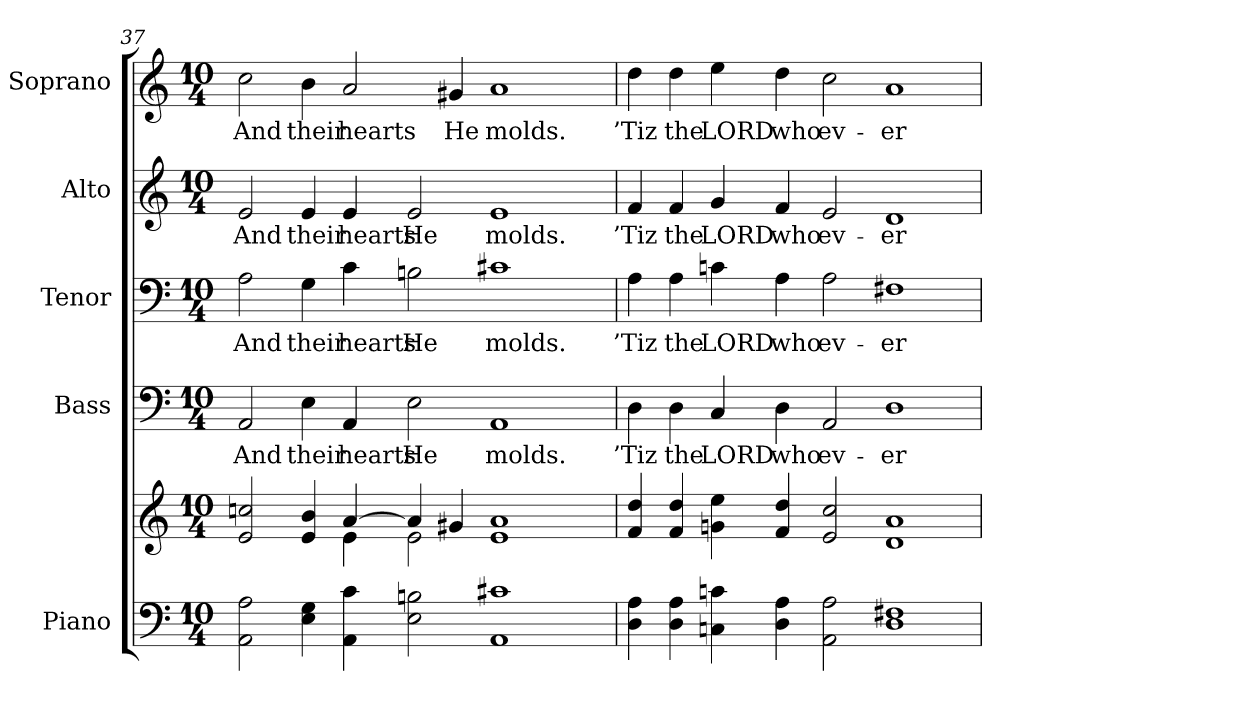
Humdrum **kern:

**kern	**kern	**kern	**text	**kern	**text	**kern	**text	**kern	**text
*part5	*part5	*part4	*part4	*part3	*part3	*part2	*part2	*part1	*part1
*staff6	*staff5	*staff4	*staff4	*staff3	*staff3	*staff2	*staff2	*staff1	*staff1
*I"Piano	*	*I"Bass	*	*I"Tenor	*	*I"Alto	*	*I"Soprano	*
*I'Pno.	*	*I'B.	*	*I'T.	*	*I'A.	*	*I'S.	*
!!LO:PB:g=z
*clefF4	*clefG2	*clefF4	*	*clefF4	*	*clefG2	*	*clefG2	*
*k[]	*k[]	*k[]	*	*k[]	*	*k[]	*	*k[]	*
*C:	*C:	*C:	*	*C:	*	*C:	*	*C:	*
*M10/4	*M10/4	*M10/4	*	*M10/4	*	*M10/4	*	*M10/4	*
=37	=37	=37	=37	=37	=37	=37	=37	=37	=37
*	*^	*	*	*	*	*	*	*	*
!	!	!	!	!LO:LY:b:color=#000000	!	!	!	!	!	!
!	!	!	!	!	!	!LO:LY:b:color=#000000	!	!	!	!
!	!	!	!	!	!	!	!	!LO:LY:b:color=#000000	!	!
!	!	!	!	!	!	!	!	!	!	!LO:LY:b:color=#000000
2AAi\ 2Ai	2ei/ 2ccni	2ryy	2AAi/	And	2Ai\	And	2ei/	And	2cci\	And
!	!	!	!	!LO:LY:b:color=#000000	!	!	!	!	!	!
!	!	!	!	!	!	!LO:LY:b:color=#000000	!	!	!	!
!	!	!	!	!	!	!	!	!LO:LY:b:color=#000000	!	!
!	!	!	!	!	!	!	!	!	!	!LO:LY:b:color=#000000
4Ei\ 4Gi	4ei/ 4bi	4ryy	4Ei\	their	4Gi\	their	4ei/	their	4bi\	their
!	!	!	!	!LO:LY:b:color=#000000	!	!	!	!	!	!
!	!	!	!	!	!	!LO:LY:b:color=#000000	!	!	!	!
!	!	!	!	!	!	!	!	!LO:LY:b:color=#000000	!	!
!	!	!	!	!	!	!	!	!	!	!LO:LY:b:color=#000000
4AAi\ 4ci	[>4ai/	4ei\	4AAi/	hearts	4ci\	hearts	4ei/	hearts	2ai/	hearts
!	!	!	!	!LO:LY:b:color=#000000	!	!	!	!	!	!
!	!	!	!	!	!	!LO:LY:b:color=#000000	!	!	!	!
!	!	!	!	!	!	!	!	!LO:LY:b:color=#000000	!	!
2Ei\ 2Bni	4ai/]	2ei\	2Ei\	He	2Bni\	He	2ei/	He	.	.
!	!	!	!	!	!	!	!	!	!	!LO:LY:b:color=#000000
.	4g#Xi/	.	.	.	.	.	.	.	4g#Xi/	He
!	!	!	!	!LO:LY:b:color=#000000	!	!	!	!	!	!
!	!	!	!	!	!	!LO:LY:b:color=#000000	!	!	!	!
!	!	!	!	!	!	!	!	!LO:LY:b:color=#000000	!	!
!	!	!	!	!	!	!	!	!	!	!LO:LY:b:color=#000000
1AAi 1c#Xi	1ei 1ai	2ryy	1AAi	molds.	1c#Xi	molds.	1ei	molds.	1ai	molds.
.	.	2ryy	.	.	.	.	.	.	.	.
*	*v	*v	*	*	*	*	*	*	*	*
!!LO:PB:g=z
=38	=38	=38	=38	=38	=38	=38	=38	=38	=38
*	*^	*	*	*	*	*	*	*	*
!	!	!	!	!LO:LY:b:color=#000000	!	!	!	!	!	!
*	*v	*v	*	*	*	*	*	*	*	*
*	*^	*	*	*	*	*	*	*	*
!	!	!	!	!	!	!LO:LY:b:color=#000000	!	!	!	!
*	*v	*v	*	*	*	*	*	*	*	*
*	*^	*	*	*	*	*	*	*	*
!	!	!	!	!	!	!	!	!LO:LY:b:color=#000000	!	!
*	*v	*v	*	*	*	*	*	*	*	*
*	*^	*	*	*	*	*	*	*	*
!	!	!	!	!	!	!	!	!	!	!LO:LY:b:color=#000000
*	*v	*v	*	*	*	*	*	*	*	*
4Di\ 4Ai	4fi/ 4ddi	4Di\	’Tiz	4Ai\	’Tiz	4fi/	’Tiz	4ddi\	’Tiz
!	!	!	!LO:LY:b:color=#000000	!	!	!	!	!	!
!	!	!	!	!	!LO:LY:b:color=#000000	!	!	!	!
!	!	!	!	!	!	!	!LO:LY:b:color=#000000	!	!
!	!	!	!	!	!	!	!	!	!LO:LY:b:color=#000000
4Di\ 4Ai	4fi/ 4ddi	4Di\	the	4Ai\	the	4fi/	the	4ddi\	the
!	!	!	!LO:LY:b:color=#000000	!	!	!	!	!	!
!	!	!	!	!	!LO:LY:b:color=#000000	!	!	!	!
!	!	!	!	!	!	!	!LO:LY:b:color=#000000	!	!
!	!	!	!	!	!	!	!	!	!LO:LY:b:color=#000000
4Cni\ 4cni	4gni\ 4eei	4Ci/	LORD	4cni\	LORD	4gi/	LORD	4eei\	LORD
!	!	!	!LO:LY:b:color=#000000	!	!	!	!	!	!
!	!	!	!	!	!LO:LY:b:color=#000000	!	!	!	!
!	!	!	!	!	!	!	!LO:LY:b:color=#000000	!	!
!	!	!	!	!	!	!	!	!	!LO:LY:b:color=#000000
4Di\ 4Ai	4fi/ 4ddi	4Di\	who	4Ai\	who	4fi/	who	4ddi\	who
!	!	!	!LO:LY:b:color=#000000	!	!	!	!	!	!
!	!	!	!	!	!LO:LY:b:color=#000000	!	!	!	!
!	!	!	!	!	!	!	!LO:LY:b:color=#000000	!	!
!	!	!	!	!	!	!	!	!	!LO:LY:b:color=#000000
2AAi\ 2Ai	2ei/ 2cci	2AAi/	ev-	2Ai\	ev-	2ei/	ev-	2cci\	ev-
!	!	!	!LO:LY:b:color=#000000	!	!	!	!	!	!
!	!	!	!	!	!LO:LY:b:color=#000000	!	!	!	!
!	!	!	!	!	!	!	!LO:LY:b:color=#000000	!	!
!	!	!	!	!	!	!	!	!	!LO:LY:b:color=#000000
1Di 1F#Xi	1di 1ai	1Di	-er	1F#Xi	-er	1di	-er	1ai	-er
=	=	=	=	=	=	=	=	=	=
*-	*-	*-	*-	*-	*-	*-	*-	*-	*-
